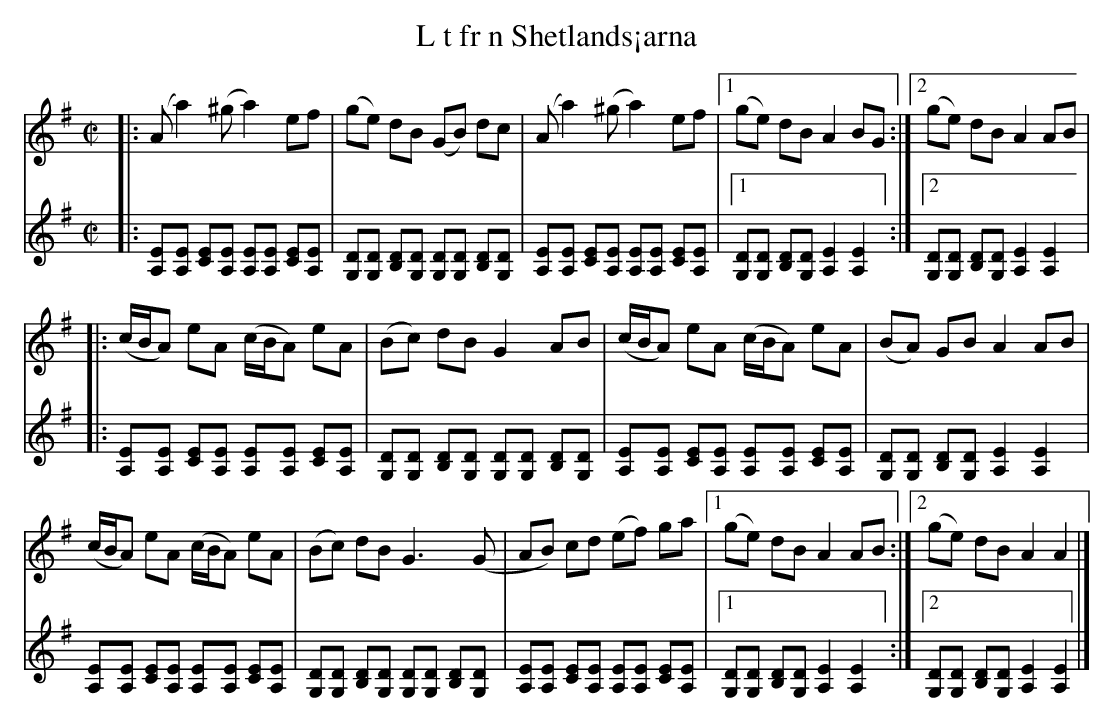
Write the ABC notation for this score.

X:1
T: L t fr n Shetlands¡arna
M: C|
K: G
V: 1
|: (Aa2)(^ga2)ef | (ge) dB (GB) dc | (Aa2)(^ga2)ef |1 (ge) dB A2 BG :|2 (ge) dB A2 AB |
|: (c/B/A) eA (c/B/A) eA | (Bc) dB G2 AB | (c/B/A) eA (c/B/A) eA | (BA) GB A2 AB |
(c/B/A) eA (c/B/A) eA | (Bc) dB G3(G | AB) cd (ef) ga |1 (ge) dB A2 AB :|2 (ge) dB A2 A2 |]
V: 2
|: [A,E][A,E] [CE][A,E] [A,E][A,E] [CE][A,E] | [G,D][G,D] [B,D][G,D] [G,D][G,D] [B,D][G,D] | [A,E][A,E] [CE][A,E] [A,E][A,E] [CE][A,E] |1 [G,D][G,D] [B,D][G,D] [A,2E2] [A,2E2] :|2 [G,D][G,D] [B,D][G,D] [A,2E2] [A,2E2] |
|: [A,E][A,E] [CE][A,E] [A,E][A,E] [CE][A,E] | [G,D][G,D] [B,D][G,D] [G,D][G,D] [B,D][G,D] | [A,E][A,E] [CE][A,E] [A,E][A,E] [CE][A,E] | [G,D][G,D] [B,D][G,D] [A,2E2] [A,2E2] |
[A,E][A,E] [CE][A,E] [A,E][A,E] [CE][A,E] | [G,D][G,D] [B,D][G,D] [G,D][G,D] [B,D][G,D] | [A,E][A,E] [CE][A,E] [A,E][A,E] [CE][A,E] |1 [G,D][G,D] [B,D][G,D] [A,2E2] [A,2E2] :|2 [G,D][G,D] [B,D][G,D] [A,2E2] [A,2E2] |]
